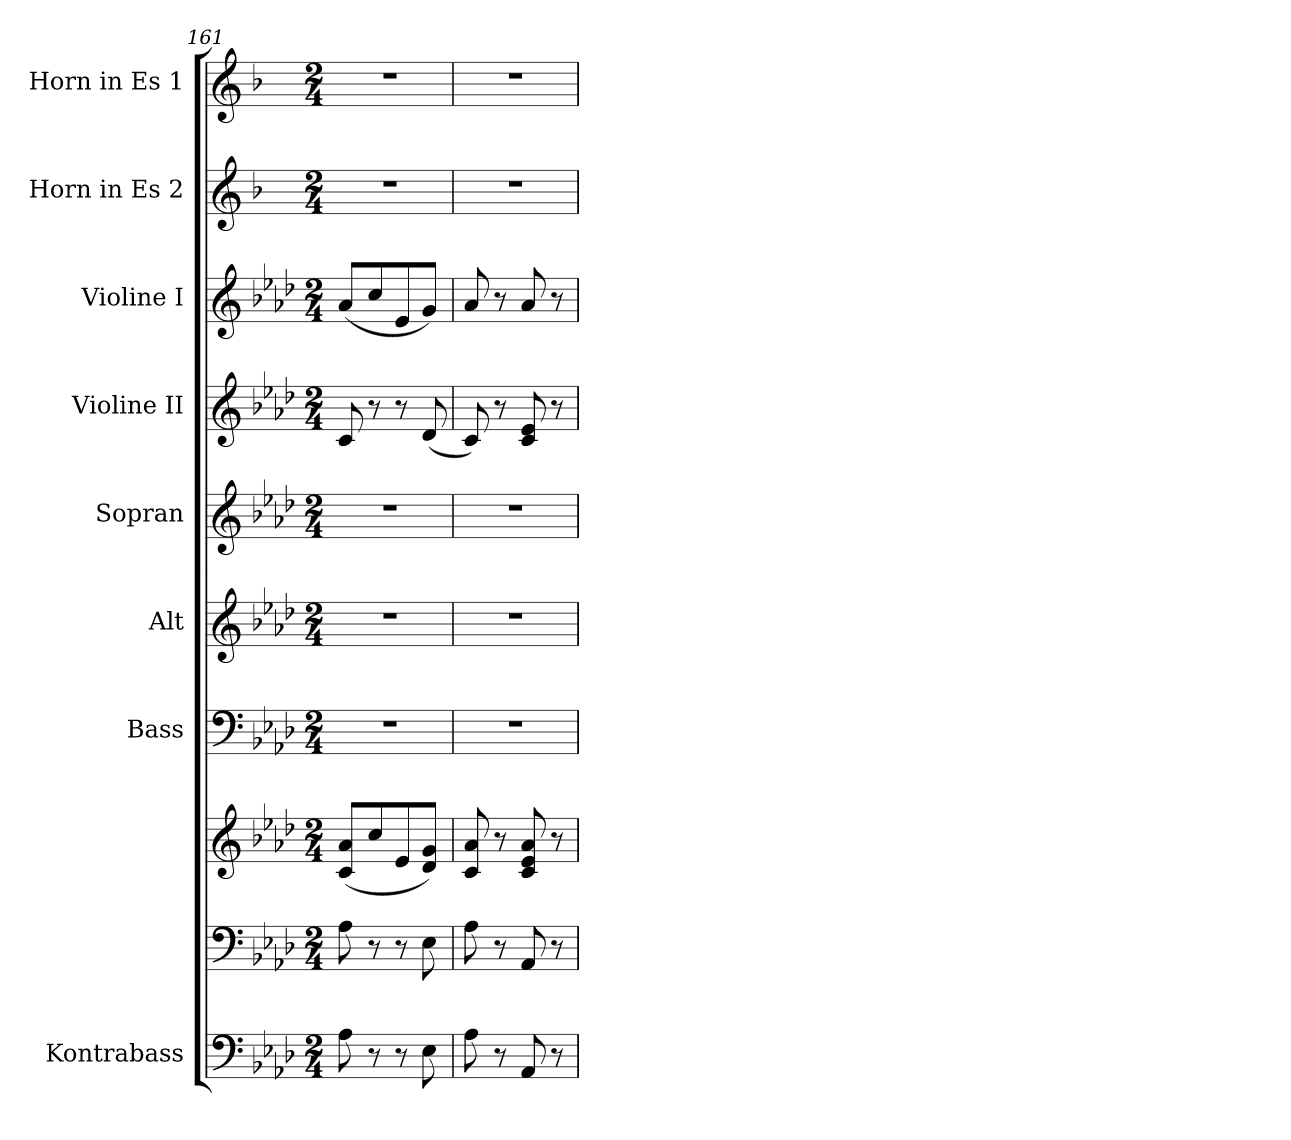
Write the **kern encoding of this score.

**kern	**kern	**kern	**kern	**kern	**kern	**kern	**kern	**kern	**kern
*part9	*part8	*part8	*part7	*part6	*part5	*part4	*part3	*part2	*part1
*staff10	*staff9	*staff8	*staff7	*staff6	*staff5	*staff4	*staff3	*staff2	*staff1
*I"Kontrabass	*	*	*I"Bass	*I"Alt	*I"Sopran	*I"Violine II	*I"Violine I	*I"Horn in Es 2	*I"Horn in Es 1
*I'Kb.	*	*	*I'B.	*I'A.	*I'S.	*I'Vl. II	*I'Vl. I	*	*
*clefF4	*clefF4	*clefG2	*clefF4	*clefG2	*clefG2	*clefG2	*clefG2	*clefG2	*clefG2
*ITrd7c12	*	*	*	*	*	*	*	*ITrd5c9	*ITrd5c9
*k[b-e-a-d-]	*k[b-e-a-d-]	*k[b-e-a-d-]	*k[b-e-a-d-]	*k[b-e-a-d-]	*k[b-e-a-d-]	*k[b-e-a-d-]	*k[b-e-a-d-]	*k[b-e-a-d-]	*k[b-e-a-d-]
*A-:	*A-:	*A-:	*A-:	*A-:	*A-:	*A-:	*A-:	*A-:	*A-:
*M2/4	*M2/4	*M2/4	*M2/4	*M2/4	*M2/4	*M2/4	*M2/4	*M2/4	*M2/4
=161	=161	=161	=161	=161	=161	=161	=161	=161	=161
8AA-\	8A-\	(<8c/ 8a-/L	2r	2r	2r	8c/	(<8a-/L	2r	2r
8r	8r	8cc/	.	.	.	8r	8cc/	.	.
8r	8r	8e-/	.	.	.	8r	8e-/	.	.
8EE-\	8E-\	8d-/ 8g/J)	.	.	.	(<8d-/	8g/J)	.	.
=162	=162	=162	=162	=162	=162	=162	=162	=162	=162
8AA-\	8A-\	8c/ 8a-/	2r	2r	2r	8c/)	8a-/	2r	2r
8r	8r	8r	.	.	.	8r	8r	.	.
8AAA-/	8AA-/	8c/ 8e-/ 8a-/	.	.	.	8c/ 8e-/	8a-/	.	.
8r	8r	8r	.	.	.	8r	8r	.	.
=	=	=	=	=	=	=	=	=	=
*-	*-	*-	*-	*-	*-	*-	*-	*-	*-
